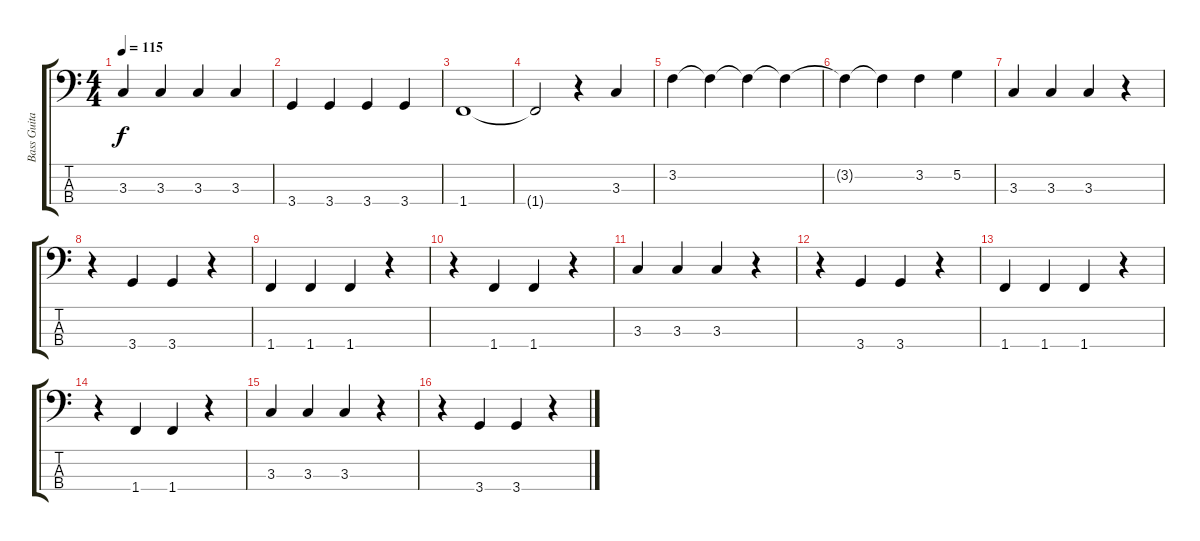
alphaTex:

\track ("Bass Guitar" "Bass Guita") {instrument electricbassfinger}
\staff {score tabs}
\tuning (G2 D2 A1 E1) {hide}
\ts (4 4)
\tempo 115
\clef f4
\ks c
3.3.4{dy f} 3.3.4 3.3.4 3.3.4 |
3.4.4 3.4.4 3.4.4 3.4.4 |
1.4.1 |
1.4{t}.2 r.4 3.3.4 |
3.2.4 3.2{t}.4 3.2{t}.4 3.2{t}.4 |
3.2{t}.4 3.2{t}.4 3.2.4 5.2.4 |
3.3.4 3.3.4 3.3.4 r.4 |
r.4 3.4.4 3.4.4 r.4 |
1.4.4 1.4.4 1.4.4 r.4 |
r.4 1.4.4 1.4.4 r.4 |
3.3.4 3.3.4 3.3.4 r.4 |
r.4 3.4.4 3.4.4 r.4 |
1.4.4 1.4.4 1.4.4 r.4 |
r.4 1.4.4 1.4.4 r.4 |
3.3.4 3.3.4 3.3.4 r.4 |
r.4 3.4.4 3.4.4 r.4
